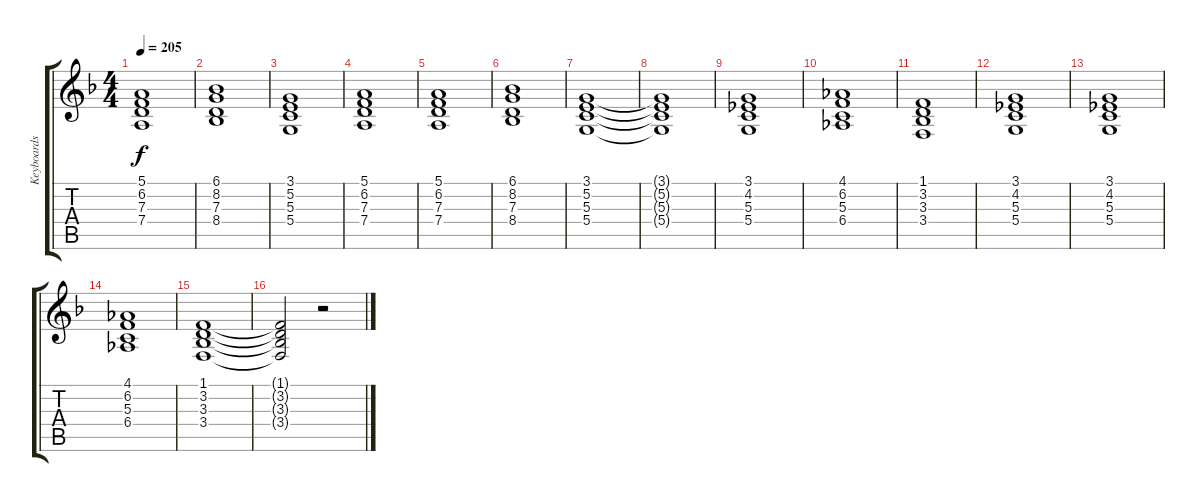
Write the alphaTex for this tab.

\track ("Keyboards 1" "Keyboards ") {instrument synthstrings1}
\staff {score tabs}
\tuning (E4 B3 G3 D3 A2 E2) {hide}
\ts (4 4)
\tempo 205
\clef g2
\ks f
(5.1 6.2 7.3 7.4).1{dy f} |
(6.1 8.2 7.3 8.4).1 |
(3.1 5.2 5.3 5.4).1 |
(5.1 6.2 7.3 7.4).1 |
(5.1 6.2 7.3 7.4).1 |
(6.1 8.2 7.3 8.4).1 |
(3.1 5.2 5.3 5.4).1 |
(3.1{t} 5.2{t} 5.3{t} 5.4{t}).1 |
(3.1 4.2 5.3 5.4).1 |
(4.1 6.2 5.3 6.4).1 |
(1.1 3.2 3.3 3.4).1 |
(3.1 4.2 5.3 5.4).1 |
(3.1 4.2 5.3 5.4).1 |
(4.1 6.2 5.3 6.4).1 |
(1.1 3.2 3.3 3.4).1 |
(1.1{t} 3.2{t} 3.3{t} 3.4{t}).2 r.2
